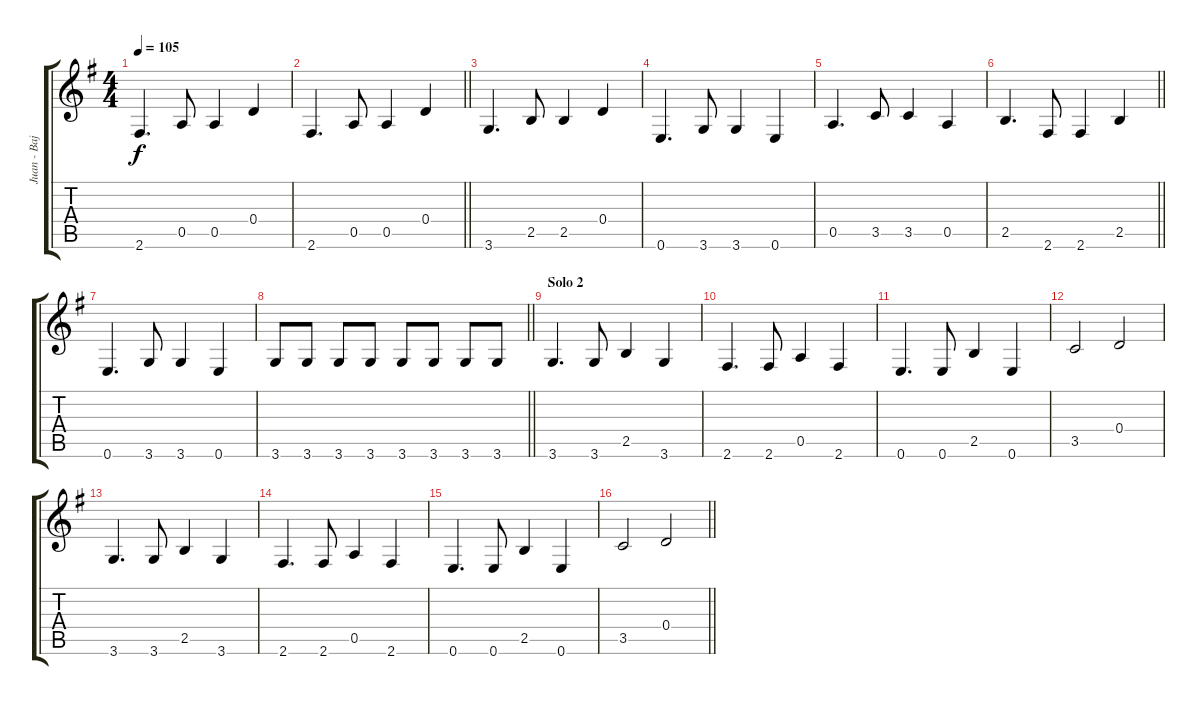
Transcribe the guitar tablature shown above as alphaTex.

\track ("Juan - Bajo" "Juan - Baj") {instrument acousticbass}
\staff {score tabs}
\tuning (E4 B3 G3 D3 A2 E2) {hide}
\ts (4 4)
\tempo 105
\clef g2
\ks g
2.6.4{d dy f} 0.5.8 0.5.4 0.4.4 |
\barLineRight lightlight
2.6.4{d} 0.5.8 0.5.4 0.4.4 |
3.6.4{d} 2.5.8 2.5.4 0.4.4 |
0.6.4{d} 3.6.8 3.6.4 0.6.4 |
0.5.4{d} 3.5.8 3.5.4 0.5.4 |
\barLineRight lightlight
2.5.4{d} 2.6.8 2.6.4 2.5.4 |
0.6.4{d} 3.6.8 3.6.4 0.6.4 |
\barLineRight lightlight
3.6.8 3.6.8 3.6.8 3.6.8 3.6.8 3.6.8 3.6.8 3.6.8 |
\section ("" "Solo 2")
3.6.4{d} 3.6.8 2.5.4 3.6.4 |
2.6.4{d} 2.6.8 0.5.4 2.6.4 |
0.6.4{d} 0.6.8 2.5.4 0.6.4 |
3.5.2 0.4.2 |
3.6.4{d} 3.6.8 2.5.4 3.6.4 |
2.6.4{d} 2.6.8 0.5.4 2.6.4 |
0.6.4{d} 0.6.8 2.5.4 0.6.4 |
\barLineRight lightlight
3.5.2 0.4.2
